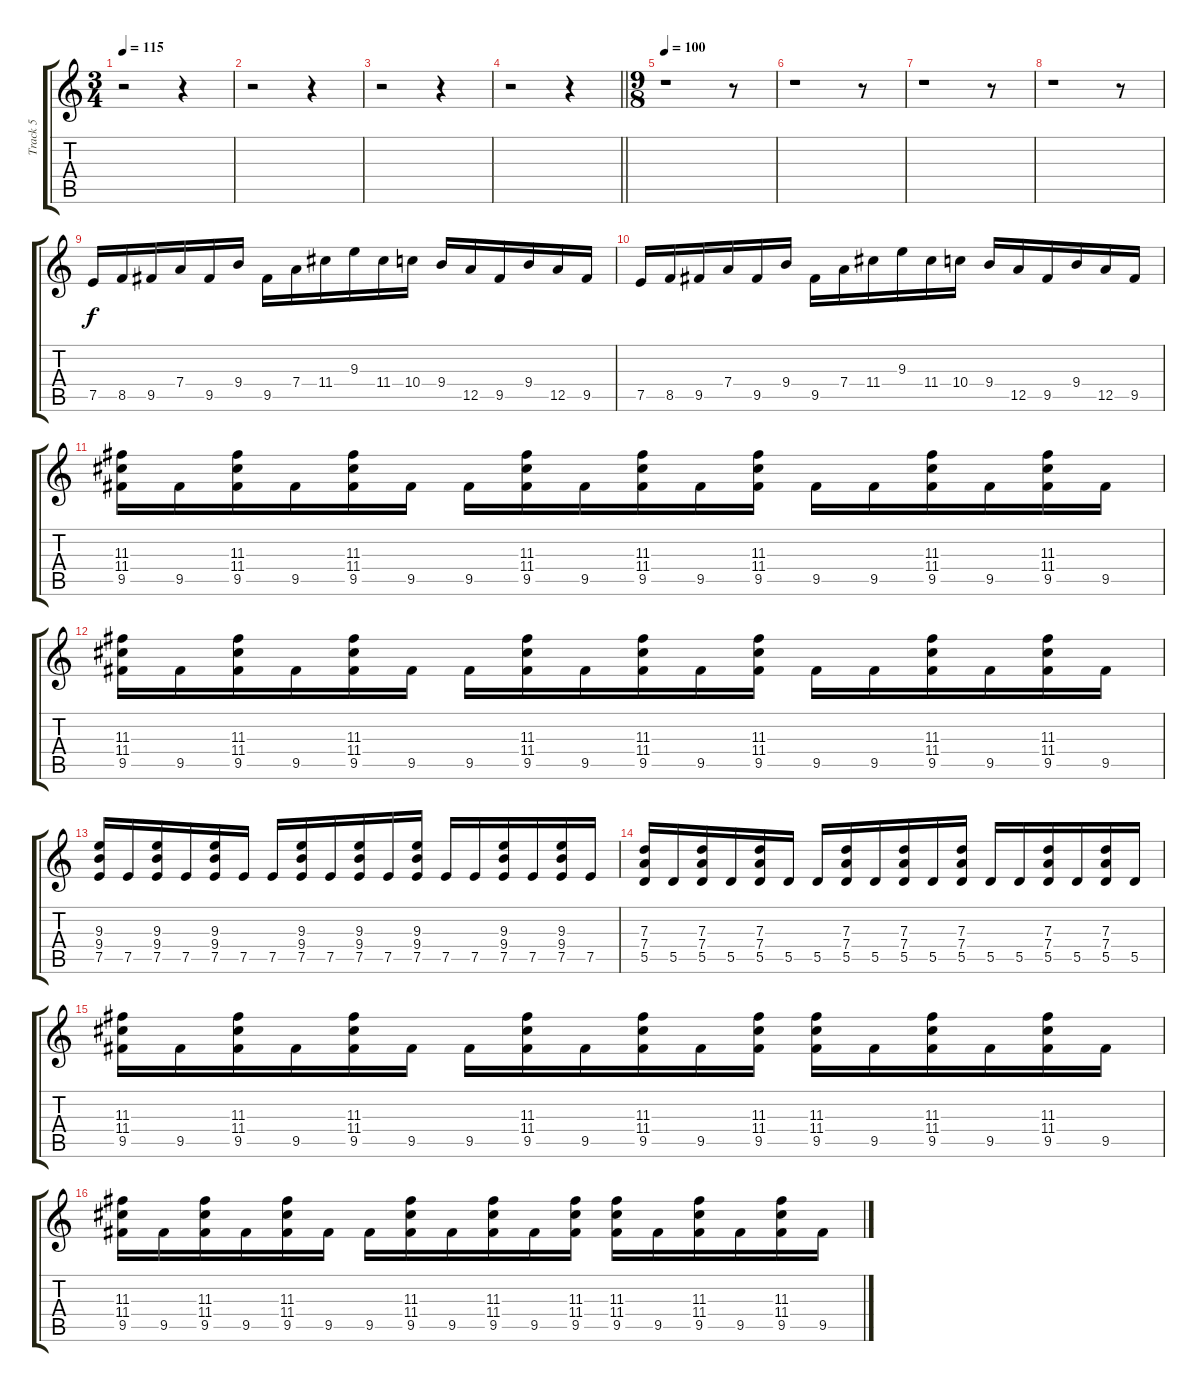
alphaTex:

\track ("Track 5" "Track 5") {instrument distortionguitar}
\staff {score tabs}
\tuning (E4 B3 G3 D3 A2 E2) {hide}
\ts (3 4)
\tempo 115
\clef g2
\ks c
r.2{dy f} r.4 |
r.2 r.4 |
r.2 r.4 |
\barLineRight lightlight
r.2 r.4 |
\ts (9 8)
\tempo 100
r.1 r.8 |
r.1 r.8 |
r.1 r.8 |
r.1 r.8 |
7.5.16 8.5.16 9.5.16 7.4.16 9.5.16 9.4.16 9.5.16 7.4.16 11.4.16 9.3.16 11.4.16 10.4.16 9.4.16 12.5.16 9.5.16 9.4.16 12.5.16 9.5.16 |
7.5.16 8.5.16 9.5.16 7.4.16 9.5.16 9.4.16 9.5.16 7.4.16 11.4.16 9.3.16 11.4.16 10.4.16 9.4.16 12.5.16 9.5.16 9.4.16 12.5.16 9.5.16 |
(11.3 11.4 9.5).16 9.5.16 (11.3 11.4 9.5).16 9.5.16 (11.3 11.4 9.5).16 9.5.16 9.5.16 (11.3 11.4 9.5).16 9.5.16 (11.3 11.4 9.5).16 9.5.16 (11.3 11.4 9.5).16 9.5.16 9.5.16 (11.3 11.4 9.5).16 9.5.16 (11.3 11.4 9.5).16 9.5.16 |
(11.3 11.4 9.5).16 9.5.16 (11.3 11.4 9.5).16 9.5.16 (11.3 11.4 9.5).16 9.5.16 9.5.16 (11.3 11.4 9.5).16 9.5.16 (11.3 11.4 9.5).16 9.5.16 (11.3 11.4 9.5).16 9.5.16 9.5.16 (11.3 11.4 9.5).16 9.5.16 (11.3 11.4 9.5).16 9.5.16 |
(9.3 9.4 7.5).16 7.5.16 (9.3 9.4 7.5).16 7.5.16 (9.3 9.4 7.5).16 7.5.16 7.5.16 (9.3 9.4 7.5).16 7.5.16 (9.3 9.4 7.5).16 7.5.16 (9.3 9.4 7.5).16 7.5.16 7.5.16 (9.3 9.4 7.5).16 7.5.16 (9.3 9.4 7.5).16 7.5.16 |
(7.3 7.4 5.5).16 5.5.16 (7.3 7.4 5.5).16 5.5.16 (7.3 7.4 5.5).16 5.5.16 5.5.16 (7.3 7.4 5.5).16 5.5.16 (7.3 7.4 5.5).16 5.5.16 (7.3 7.4 5.5).16 5.5.16 5.5.16 (7.3 7.4 5.5).16 5.5.16 (7.3 7.4 5.5).16 5.5.16 |
(11.3 11.4 9.5).16 9.5.16 (11.3 11.4 9.5).16 9.5.16 (11.3 11.4 9.5).16 9.5.16 9.5.16 (11.3 11.4 9.5).16 9.5.16 (11.3 11.4 9.5).16 9.5.16 (11.3 11.4 9.5).16 (11.3 11.4 9.5).16 9.5.16 (11.3 11.4 9.5).16 9.5.16 (11.3 11.4 9.5).16 9.5.16 |
(11.3 11.4 9.5).16 9.5.16 (11.3 11.4 9.5).16 9.5.16 (11.3 11.4 9.5).16 9.5.16 9.5.16 (11.3 11.4 9.5).16 9.5.16 (11.3 11.4 9.5).16 9.5.16 (11.3 11.4 9.5).16 (11.3 11.4 9.5).16 9.5.16 (11.3 11.4 9.5).16 9.5.16 (11.3 11.4 9.5).16 9.5.16
